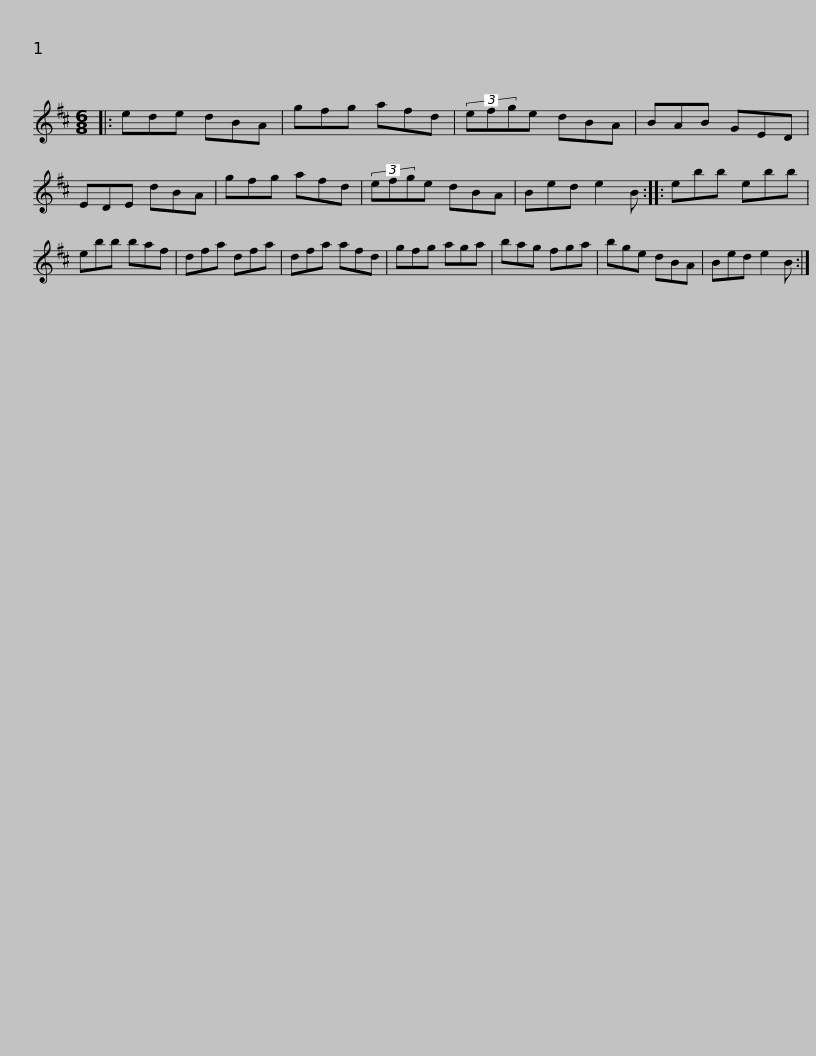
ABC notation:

X:1
L:1/8
M:6/8
I:linebreak $
K:D
V:1 treble
V:1
|: ede dBA | gfg afd | (3efge dBA | BAB GED | EDE dBA | %5
 gfg afd | (3efge dBA |$ Bed e2 B :: ebb ebb | ebb baf | %10
 dfa dfa | dfa afd | gfg aga | bag fga |$ bge dBA | %15
 Bed e2 B :| %16
